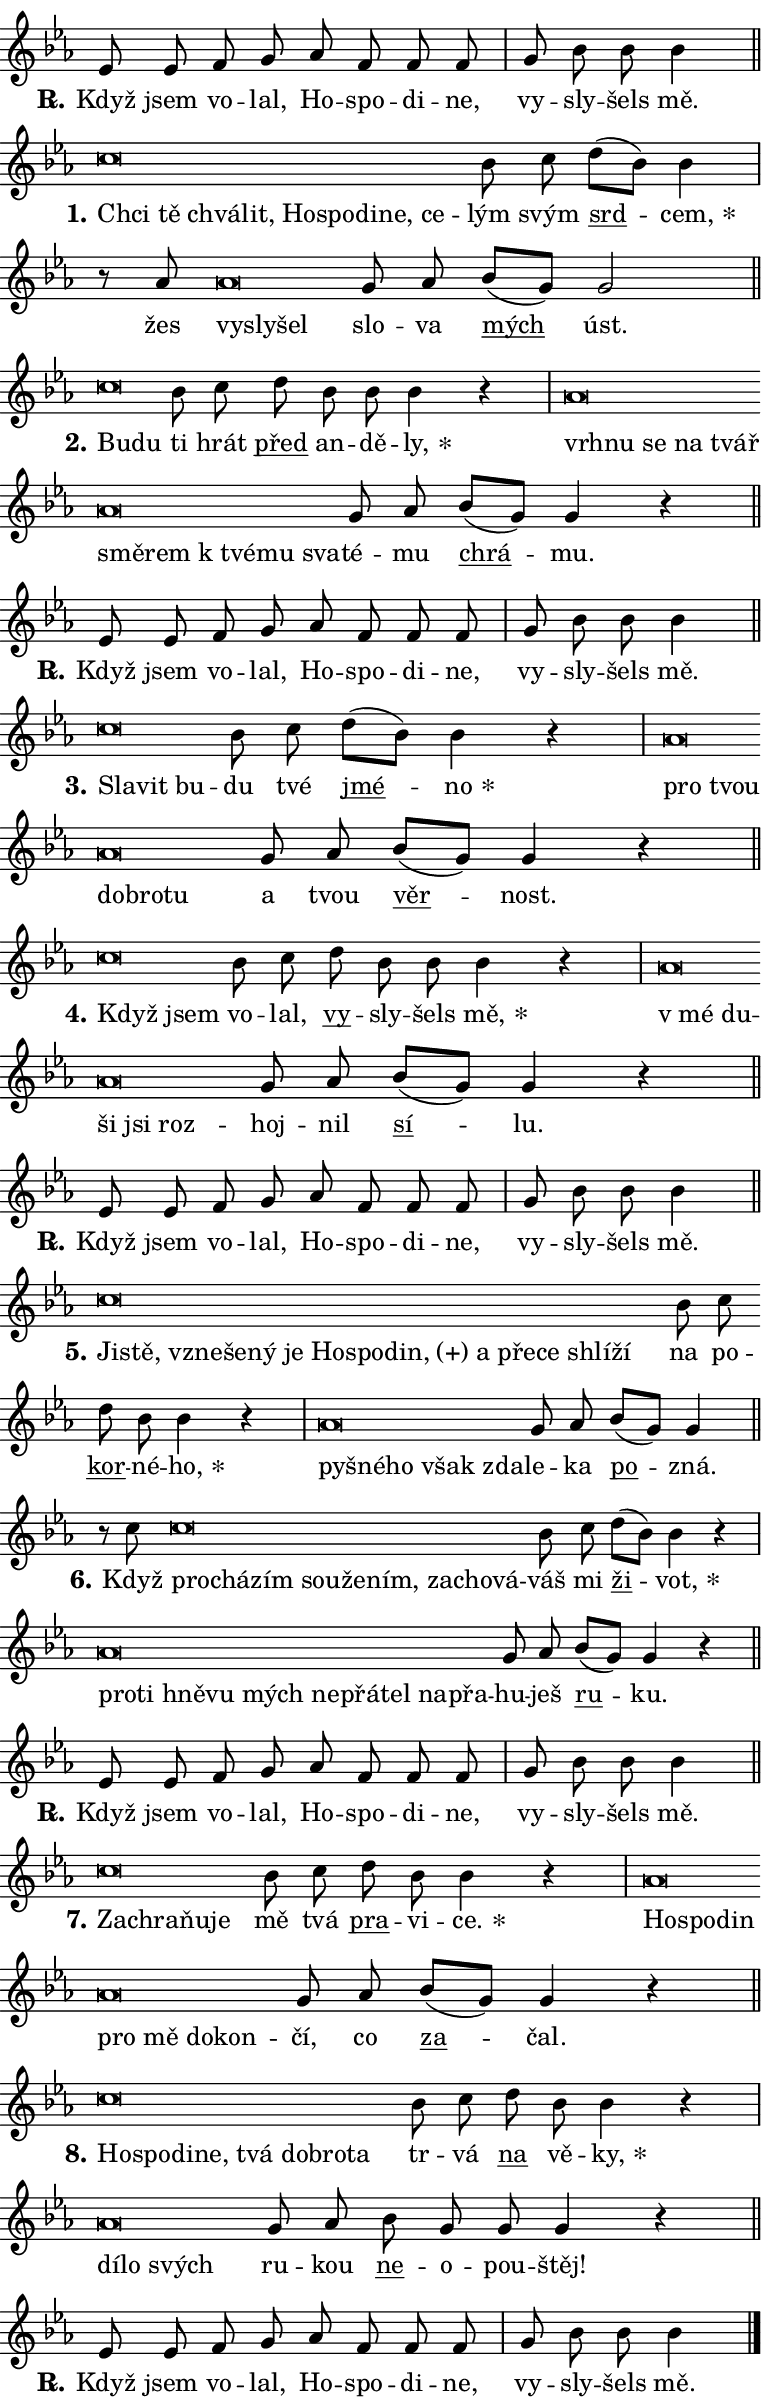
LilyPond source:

\version "2.24.0"
\header { tagline = "" }
\paper {
  indent = 0\cm
  top-margin = 0\cm
  right-margin = 0.13\cm % to fit lyric hyphens
  bottom-margin = 0\cm
  left-margin = 0\cm
  paper-width = 13\cm
  page-breaking = #ly:one-page-breaking
  system-system-spacing.basic-distance = #11
  score-system-spacing.basic-distance = #11
  ragged-last = ##f
}


%% Author: Thomas Morley
%% https://lists.gnu.org/archive/html/lilypond-user/2020-05/msg00002.html
#(define (line-position grob)
"Returns position of @var[grob} in current system:
   @code{'start}, if at first time-step
   @code{'end}, if at last time-step
   @code{'middle} otherwise
"
  (let* ((col (ly:item-get-column grob))
         (ln (ly:grob-object col 'left-neighbor))
         (rn (ly:grob-object col 'right-neighbor))
         (col-to-check-left (if (ly:grob? ln) ln col))
         (col-to-check-right (if (ly:grob? rn) rn col))
         (break-dir-left
           (and
             (ly:grob-property col-to-check-left 'non-musical #f)
             (ly:item-break-dir col-to-check-left)))
         (break-dir-right
           (and
             (ly:grob-property col-to-check-right 'non-musical #f)
             (ly:item-break-dir col-to-check-right))))
        (cond ((eqv? 1 break-dir-left) 'start)
              ((eqv? -1 break-dir-right) 'end)
              (else 'middle))))

#(define (tranparent-at-line-position vctor)
  (lambda (grob)
  "Relying on @code{line-position} select the relevant enry from @var{vctor}.
Used to determine transparency,"
    (case (line-position grob)
      ((end) (not (vector-ref vctor 0)))
      ((middle) (not (vector-ref vctor 1)))
      ((start) (not (vector-ref vctor 2))))))

noteHeadBreakVisibility =
#(define-music-function (break-visibility)(vector?)
"Makes @code{NoteHead}s transparent relying on @var{break-visibility}"
#{
  \override NoteHead.transparent =
    #(tranparent-at-line-position break-visibility)
#})

#(define delete-ledgers-for-transparent-note-heads
  (lambda (grob)
    "Reads whether a @code{NoteHead} is transparent.
If so this @code{NoteHead} is removed from @code{'note-heads} from
@var{grob}, which is supposed to be @code{LedgerLineSpanner}.
As a result ledgers are not printed for this @code{NoteHead}"
    (let* ((nhds-array (ly:grob-object grob 'note-heads))
           (nhds-list
             (if (ly:grob-array? nhds-array)
                 (ly:grob-array->list nhds-array)
                 '()))
           ;; Relies on the transparent-property being done before
           ;; Staff.LedgerLineSpanner.after-line-breaking is executed.
           ;; This is fragile ...
           (to-keep
             (remove
               (lambda (nhd)
                 (ly:grob-property nhd 'transparent #f))
               nhds-list)))
      ;; TODO find a better method to iterate over grob-arrays, similiar
      ;; to filter/remove etc for lists
      ;; For now rebuilt from scratch
      (set! (ly:grob-object grob 'note-heads)  '())
      (for-each
        (lambda (nhd)
          (ly:pointer-group-interface::add-grob grob 'note-heads nhd))
        to-keep))))

squashNotes = {
  \override NoteHead.X-extent = #'(-0.2 . 0.2)
  \override NoteHead.Y-extent = #'(-0.75 . 0)
  \override NoteHead.stencil =
    #(lambda (grob)
       (let ((pos (ly:grob-property grob 'staff-position)))
         (begin
           (if (< pos -7) (display "ERROR: Lower brevis then expected\n") (display ""))
           (if (<= pos -6) ly:text-interface::print ly:note-head::print))))
}
unSquashNotes = {
  \revert NoteHead.X-extent
  \revert NoteHead.Y-extent
  \revert NoteHead.stencil
}

hideNotes = \noteHeadBreakVisibility #begin-of-line-visible
unHideNotes = \noteHeadBreakVisibility #all-visible

% work-around for resetting accidentals
% https://lilypond.org/doc/v2.23/Documentation/notation/displaying-rhythms#unmetered-music
cadenzaMeasure = {
  \cadenzaOff
  \partial 1024 s1024
  \cadenzaOn
}

#(define-markup-command (accent layout props text) (markup?)
  "Underline accented syllable"
  (interpret-markup layout props
    #{\markup \override #'(offset . 4.3) \underline { #text }#}))

responsum = \markup \concat {
  "R" \hspace #-1.05 \path #0.1 #'((moveto 0 0.07) (lineto 0.9 0.8)) \hspace #0.05 "."
}

spaceSize = #0.6828661417322834 % exact space size for TeX Gyre Schola

\layout {
  \context {
    \Staff
    \remove "Time_signature_engraver"
    \override LedgerLineSpanner.after-line-breaking = #delete-ledgers-for-transparent-note-heads
  }
  \context {
    \Lyrics {
      \override LyricSpace.minimum-distance = \spaceSize
      \override LyricText.font-name = #"TeX Gyre Schola"
      \override LyricText.font-size = 1
      \override StanzaNumber.font-name = #"TeX Gyre Schola Bold"
      \override StanzaNumber.font-size = 1
    }
  }
  \context {
    \Score 
    \override NoteHead.text =
      #(lambda (grob) 
        (let ((pos (ly:grob-property grob 'staff-position)))
          #{\markup {
            \combine
              \halign #-0.55 \raise #(if (= pos -6) 0 0.5) \override #'(thickness . 2) \draw-line #'(3.2 . 0)
              \musicglyph "noteheads.sM1"
          }#}))
  }
}

% magnetic-lyrics.ily
%
%   written by
%     Jean Abou Samra <jean@abou-samra.fr>
%     Werner Lemberg <wl@gnu.org>
%
%   adapted by
%     Jiri Hon <jiri.hon@gmail.com>
%
% Version 2022-Apr-15

% https://www.mail-archive.com/lilypond-user@gnu.org/msg149350.html

#(define (Left_hyphen_pointer_engraver context)
   "Collect syllable-hyphen-syllable occurrences in lyrics and store
them in properties.  This engraver only looks to the left.  For
example, if the lyrics input is @code{foo -- bar}, it does the
following.

@itemize @bullet
@item
Set the @code{text} property of the @code{LyricHyphen} grob between
@q{foo} and @q{bar} to @code{foo}.

@item
Set the @code{left-hyphen} property of the @code{LyricText} grob with
text @q{foo} to the @code{LyricHyphen} grob between @q{foo} and
@q{bar}.
@end itemize

Use this auxiliary engraver in combination with the
@code{lyric-@/text::@/apply-@/magnetic-@/offset!} hook."
   (let ((hyphen #f)
         (text #f))
     (make-engraver
      (acknowledgers
       ((lyric-syllable-interface engraver grob source-engraver)
        (set! text grob)))
      (end-acknowledgers
       ((lyric-hyphen-interface engraver grob source-engraver)
        ;(when (not (grob::has-interface grob 'lyric-space-interface))
          (set! hyphen grob)));)
      ((stop-translation-timestep engraver)
       (when (and text hyphen)
         (ly:grob-set-object! text 'left-hyphen hyphen))
       (set! text #f)
       (set! hyphen #f)))))

#(define (lyric-text::apply-magnetic-offset! grob)
   "If the space between two syllables is less than the value in
property @code{LyricText@/.details@/.squash-threshold}, move the right
syllable to the left so that it gets concatenated with the left
syllable.

Use this function as a hook for
@code{LyricText@/.after-@/line-@/breaking} if the
@code{Left_@/hyphen_@/pointer_@/engraver} is active."
   (let ((hyphen (ly:grob-object grob 'left-hyphen #f)))
     (when hyphen
       (let ((left-text (ly:spanner-bound hyphen LEFT)))
         (when (grob::has-interface left-text 'lyric-syllable-interface)
           (let* ((common (ly:grob-common-refpoint grob left-text X))
                  (this-x-ext (ly:grob-extent grob common X))
                  (left-x-ext
                   (begin
                     ;; Trigger magnetism for left-text.
                     (ly:grob-property left-text 'after-line-breaking)
                     (ly:grob-extent left-text common X)))
                  ;; `delta` is the gap width between two syllables.
                  (delta (- (interval-start this-x-ext)
                            (interval-end left-x-ext)))
                  (details (ly:grob-property grob 'details))
                  (threshold (assoc-get 'squash-threshold details 0.2)))
             (when (< delta threshold)
               (let* (;; We have to manipulate the input text so that
                      ;; ligatures crossing syllable boundaries are not
                      ;; disabled.  For languages based on the Latin
                      ;; script this is essentially a beautification.
                      ;; However, for non-Western scripts it can be a
                      ;; necessity.
                      (lt (ly:grob-property left-text 'text))
                      (rt (ly:grob-property grob 'text))
                      (is-space (grob::has-interface hyphen 'lyric-space-interface))
                      (space (if is-space " " ""))
                      (extra-delta (if is-space spaceSize 0))
                      ;; Append new syllable.
                      (ltrt-space (if (and (string? lt) (string? rt))
                                (string-append lt space rt)
                                (make-concat-markup (list lt space rt))))
                      ;; Right-align `ltrt` to the right side.
                      (ltrt-space-markup (grob-interpret-markup
                               grob
                               (make-translate-markup
                                (cons (interval-length this-x-ext) 0)
                                (make-right-align-markup ltrt-space)))))
                 (begin
                   ;; Don't print `left-text`.
                   (ly:grob-set-property! left-text 'stencil #f)
                   ;; Set text and stencil (which holds all collected
                   ;; syllables so far) and shift it to the left.
                   (ly:grob-set-property! grob 'text ltrt-space)
                   (ly:grob-set-property! grob 'stencil ltrt-space-markup)
                   (ly:grob-translate-axis! grob (- (- delta extra-delta)) X))))))))))


#(define (lyric-hyphen::displace-bounds-first grob)
   ;; Make very sure this callback isn't triggered too early.
   (let ((left (ly:spanner-bound grob LEFT))
         (right (ly:spanner-bound grob RIGHT)))
     (ly:grob-property left 'after-line-breaking)
     (ly:grob-property right 'after-line-breaking)
     (ly:lyric-hyphen::print grob)))

squashThreshold = #0.4

\layout {
  \context {
    \Lyrics
    \consists #Left_hyphen_pointer_engraver
    \override LyricText.after-line-breaking =
      #lyric-text::apply-magnetic-offset!
    \override LyricHyphen.stencil = #lyric-hyphen::displace-bounds-first
    \override LyricText.details.squash-threshold = \squashThreshold
    \override LyricHyphen.minimum-distance = 0
    \override LyricHyphen.minimum-length = \squashThreshold
  }
}

squashText = \override LyricText.details.squash-threshold = 9999
unSquashText = \override LyricText.details.squash-threshold = \squashThreshold

leftText = \override LyricText.self-alignment-X = #LEFT
unLeftText = \revert LyricText.self-alignment-X

starOffset = #(lambda (grob) 
                (let ((x_offset (ly:self-alignment-interface::aligned-on-x-parent grob)))
                  (if (= x_offset 0) 0 (+ x_offset 1.2))))

star = #(define-music-function (syllable)(string?)
"Append star separator at the end of a syllable"
#{
  \once \override LyricText.X-offset = #starOffset
  \lyricmode { \markup {
    #syllable
    \override #'((font-name . "TeX Gyre Schola Bold")) \hspace #0.2 \lower #0.65 \larger "*"
  } }
#})

starAccent = #(define-music-function (syllable)(string?)
"Append star separator at the end of a syllable and make accent"
#{
  \once \override LyricText.X-offset = #starOffset
  \lyricmode { \markup {
    \accent #syllable
    \override #'((font-name . "TeX Gyre Schola Bold")) \hspace #0.2 \lower #0.65 \larger "*"
  } }
#})

breath = #(define-music-function (syllable)(string?)
"Append breathing indicator at the end of a syllable"
#{
  \lyricmode { \markup { #syllable "+" } }
#})

optionalBreath = #(define-music-function (syllable)(string?)
"Append optional breathing indicator at the end of a syllable"
#{
  \lyricmode { \markup { #syllable "(+)" } }
#})


\score {
    <<
        \new Voice = "melody" { \cadenzaOn \key es \major \relative { es'8 es f g \bar "" as f f f \cadenzaMeasure \bar "|" g bes bes bes4 \cadenzaMeasure \bar "||" \break } }
        \new Lyrics \lyricsto "melody" { \lyricmode { \set stanza = \responsum
Když jsem vo -- lal, Ho -- spo -- di -- ne, vy -- sly -- šels mě. } }
    >>
    \layout {}
}

\score {
    <<
        \new Voice = "melody" { \cadenzaOn \key es \major \relative { \squashNotes c''\breve*1/16 \hideNotes \breve*1/16 \bar "" \breve*1/16 \bar "" \breve*1/16 \bar "" \breve*1/16 \bar "" \breve*1/16 \bar "" \breve*1/16 \bar "" \breve*1/16 \breve*1/16 \bar "" \unHideNotes \unSquashNotes bes8 c \bar "" d[( bes)] bes4 \cadenzaMeasure \bar "|" r8 as8 \squashNotes as\breve*1/16 \hideNotes \breve*1/16 \breve*1/16 \bar "" \unHideNotes \unSquashNotes g8 as \bar "" bes[( g)] g2 \cadenzaMeasure \bar "||" \break } }
        \new Lyrics \lyricsto "melody" { \lyricmode { \set stanza = "1."
\leftText Chci \squashText tě chvá -- lit, Ho -- spo -- di -- ne, ce -- \unLeftText \unSquashText lým svým \markup \accent srd -- \star cem, žes \leftText vy -- \squashText sly -- šel \unLeftText \unSquashText slo -- va \markup \accent mých úst. } }
    >>
    \layout {}
}

\score {
    <<
        \new Voice = "melody" { \cadenzaOn \key es \major \relative { \squashNotes c''\breve*1/16 \hideNotes \breve*1/16 \bar "" \unHideNotes \unSquashNotes bes8 c \bar "" d bes bes bes4 r \cadenzaMeasure \bar "|" \squashNotes as\breve*1/16 \hideNotes \breve*1/16 \bar "" \breve*1/16 \bar "" \breve*1/16 \bar "" \breve*1/16 \bar "" \breve*1/16 \bar "" \breve*1/16 \bar "" \breve*1/16 \bar "" \breve*1/16 \breve*1/16 \bar "" \unHideNotes \unSquashNotes g8 as \bar "" bes[( g)] g4 r \cadenzaMeasure \bar "||" \break } }
        \new Lyrics \lyricsto "melody" { \lyricmode { \set stanza = "2."
\leftText Bu -- \squashText du \unLeftText \unSquashText ti hrát \markup \accent před an -- dě -- \star ly, \leftText vrh -- \squashText nu se na tvář smě -- rem "k tvé" -- mu sva -- \unLeftText \unSquashText té -- mu \markup \accent chrá -- mu. } }
    >>
    \layout {}
}

\score {
    <<
        \new Voice = "melody" { \cadenzaOn \key es \major \relative { es'8 es f g \bar "" as f f f \cadenzaMeasure \bar "|" g bes bes bes4 \cadenzaMeasure \bar "||" \break } }
        \new Lyrics \lyricsto "melody" { \lyricmode { \set stanza = \responsum
Když jsem vo -- lal, Ho -- spo -- di -- ne, vy -- sly -- šels mě. } }
    >>
    \layout {}
}

\score {
    <<
        \new Voice = "melody" { \cadenzaOn \key es \major \relative { \squashNotes c''\breve*1/16 \hideNotes \breve*1/16 \breve*1/16 \bar "" \unHideNotes \unSquashNotes bes8 c \bar "" d[( bes)] bes4 r \cadenzaMeasure \bar "|" \squashNotes as\breve*1/16 \hideNotes \breve*1/16 \bar "" \breve*1/16 \bar "" \breve*1/16 \breve*1/16 \bar "" \unHideNotes \unSquashNotes g8 as \bar "" bes[( g)] g4 r \cadenzaMeasure \bar "||" \break } }
        \new Lyrics \lyricsto "melody" { \lyricmode { \set stanza = "3."
\leftText Sla -- \squashText vit bu -- \unLeftText \unSquashText du tvé \markup \accent jmé -- \star no \leftText pro \squashText tvou dob -- ro -- tu \unLeftText \unSquashText a tvou \markup \accent věr -- nost. } }
    >>
    \layout {}
}

\score {
    <<
        \new Voice = "melody" { \cadenzaOn \key es \major \relative { \squashNotes c''\breve*1/16 \hideNotes \breve*1/16 \bar "" \unHideNotes \unSquashNotes bes8 c \bar "" d bes bes bes4 r \cadenzaMeasure \bar "|" \squashNotes as\breve*1/16 \hideNotes \breve*1/16 \bar "" \breve*1/16 \bar "" \breve*1/16 \breve*1/16 \bar "" \unHideNotes \unSquashNotes g8 as \bar "" bes[( g)] g4 r \cadenzaMeasure \bar "||" \break } }
        \new Lyrics \lyricsto "melody" { \lyricmode { \set stanza = "4."
\leftText Když \squashText jsem \unLeftText \unSquashText vo -- lal, \markup \accent vy -- sly -- šels \star mě, \leftText "v mé" \squashText du -- ši jsi roz -- \unLeftText \unSquashText hoj -- nil \markup \accent sí -- lu. } }
    >>
    \layout {}
}

\score {
    <<
        \new Voice = "melody" { \cadenzaOn \key es \major \relative { es'8 es f g \bar "" as f f f \cadenzaMeasure \bar "|" g bes bes bes4 \cadenzaMeasure \bar "||" \break } }
        \new Lyrics \lyricsto "melody" { \lyricmode { \set stanza = \responsum
Když jsem vo -- lal, Ho -- spo -- di -- ne, vy -- sly -- šels mě. } }
    >>
    \layout {}
}

\score {
    <<
        \new Voice = "melody" { \cadenzaOn \key es \major \relative { \squashNotes c''\breve*1/16 \hideNotes \breve*1/16 \bar "" \breve*1/16 \bar "" \breve*1/16 \bar "" \breve*1/16 \bar "" \breve*1/16 \bar "" \breve*1/16 \bar "" \breve*1/16 \bar "" \breve*1/16 \bar "" \breve*1/16 \bar "" \breve*1/16 \bar "" \breve*1/16 \bar "" \breve*1/16 \breve*1/16 \bar "" \unHideNotes \unSquashNotes bes8 c \bar "" d bes bes4 r \cadenzaMeasure \bar "|" \squashNotes as\breve*1/16 \hideNotes \breve*1/16 \bar "" \breve*1/16 \bar "" \breve*1/16 \breve*1/16 \bar "" \unHideNotes \unSquashNotes g8 as \bar "" bes[( g)] g4 \cadenzaMeasure \bar "||" \break } }
        \new Lyrics \lyricsto "melody" { \lyricmode { \set stanza = "5."
\leftText Ji -- \squashText stě, vzne -- še -- ný je Ho -- spo -- \optionalBreath din, a pře -- ce shlí -- ží \unLeftText \unSquashText na po -- \markup \accent kor -- né -- \star ho, \leftText py -- \squashText šné -- ho však zda -- \unLeftText \unSquashText le -- ka \markup \accent po -- zná. } }
    >>
    \layout {}
}

\score {
    <<
        \new Voice = "melody" { \cadenzaOn \key es \major \relative { r8 c''8 \squashNotes c\breve*1/16 \hideNotes \breve*1/16 \bar "" \breve*1/16 \bar "" \breve*1/16 \bar "" \breve*1/16 \bar "" \breve*1/16 \bar "" \breve*1/16 \bar "" \breve*1/16 \breve*1/16 \bar "" \unHideNotes \unSquashNotes bes8 c \bar "" d[( bes)] bes4 r \cadenzaMeasure \bar "|" \squashNotes as\breve*1/16 \hideNotes \breve*1/16 \bar "" \breve*1/16 \bar "" \breve*1/16 \bar "" \breve*1/16 \bar "" \breve*1/16 \bar "" \breve*1/16 \bar "" \breve*1/16 \bar "" \breve*1/16 \breve*1/16 \bar "" \unHideNotes \unSquashNotes g8 as \bar "" bes[( g)] g4 r \cadenzaMeasure \bar "||" \break } }
        \new Lyrics \lyricsto "melody" { \lyricmode { \set stanza = "6."
Když \leftText pro -- \squashText chá -- zím sou -- že -- ním, za -- cho -- vá -- \unLeftText \unSquashText váš mi \markup \accent ži -- \star vot, \leftText pro -- \squashText ti hně -- vu mých ne -- přá -- tel na -- přa -- \unLeftText \unSquashText hu -- ješ \markup \accent ru -- ku. } }
    >>
    \layout {}
}

\score {
    <<
        \new Voice = "melody" { \cadenzaOn \key es \major \relative { es'8 es f g \bar "" as f f f \cadenzaMeasure \bar "|" g bes bes bes4 \cadenzaMeasure \bar "||" \break } }
        \new Lyrics \lyricsto "melody" { \lyricmode { \set stanza = \responsum
Když jsem vo -- lal, Ho -- spo -- di -- ne, vy -- sly -- šels mě. } }
    >>
    \layout {}
}

\score {
    <<
        \new Voice = "melody" { \cadenzaOn \key es \major \relative { \squashNotes c''\breve*1/16 \hideNotes \breve*1/16 \bar "" \breve*1/16 \breve*1/16 \bar "" \unHideNotes \unSquashNotes bes8 c \bar "" d bes bes4 r \cadenzaMeasure \bar "|" \squashNotes as\breve*1/16 \hideNotes \breve*1/16 \bar "" \breve*1/16 \bar "" \breve*1/16 \bar "" \breve*1/16 \bar "" \breve*1/16 \breve*1/16 \bar "" \unHideNotes \unSquashNotes g8 as \bar "" bes[( g)] g4 r \cadenzaMeasure \bar "||" \break } }
        \new Lyrics \lyricsto "melody" { \lyricmode { \set stanza = "7."
\leftText Za -- \squashText chra -- ňu -- je \unLeftText \unSquashText mě tvá \markup \accent pra -- vi -- \star ce. \leftText Ho -- \squashText spo -- din pro mě do -- kon -- \unLeftText \unSquashText čí, co \markup \accent za -- čal. } }
    >>
    \layout {}
}

\score {
    <<
        \new Voice = "melody" { \cadenzaOn \key es \major \relative { \squashNotes c''\breve*1/16 \hideNotes \breve*1/16 \bar "" \breve*1/16 \bar "" \breve*1/16 \bar "" \breve*1/16 \bar "" \breve*1/16 \bar "" \breve*1/16 \breve*1/16 \bar "" \unHideNotes \unSquashNotes bes8 c \bar "" d bes bes4 r \cadenzaMeasure \bar "|" \squashNotes as\breve*1/16 \hideNotes \breve*1/16 \breve*1/16 \bar "" \unHideNotes \unSquashNotes g8 as \bar "" bes g g g4 r \cadenzaMeasure \bar "||" \break } }
        \new Lyrics \lyricsto "melody" { \lyricmode { \set stanza = "8."
\leftText Ho -- \squashText spo -- di -- ne, tvá dob -- ro -- ta \unLeftText \unSquashText tr -- vá \markup \accent na vě -- \star ky, \leftText dí -- \squashText lo svých \unLeftText \unSquashText ru -- kou \markup \accent ne -- o -- pou -- štěj! } }
    >>
    \layout {}
}

\score {
    <<
        \new Voice = "melody" { \cadenzaOn \key es \major \relative { es'8 es f g \bar "" as f f f \cadenzaMeasure \bar "|" g bes bes bes4 \cadenzaMeasure \bar "||" \break } \bar "|." }
        \new Lyrics \lyricsto "melody" { \lyricmode { \set stanza = \responsum
Když jsem vo -- lal, Ho -- spo -- di -- ne, vy -- sly -- šels mě. } }
    >>
    \layout {}
}
